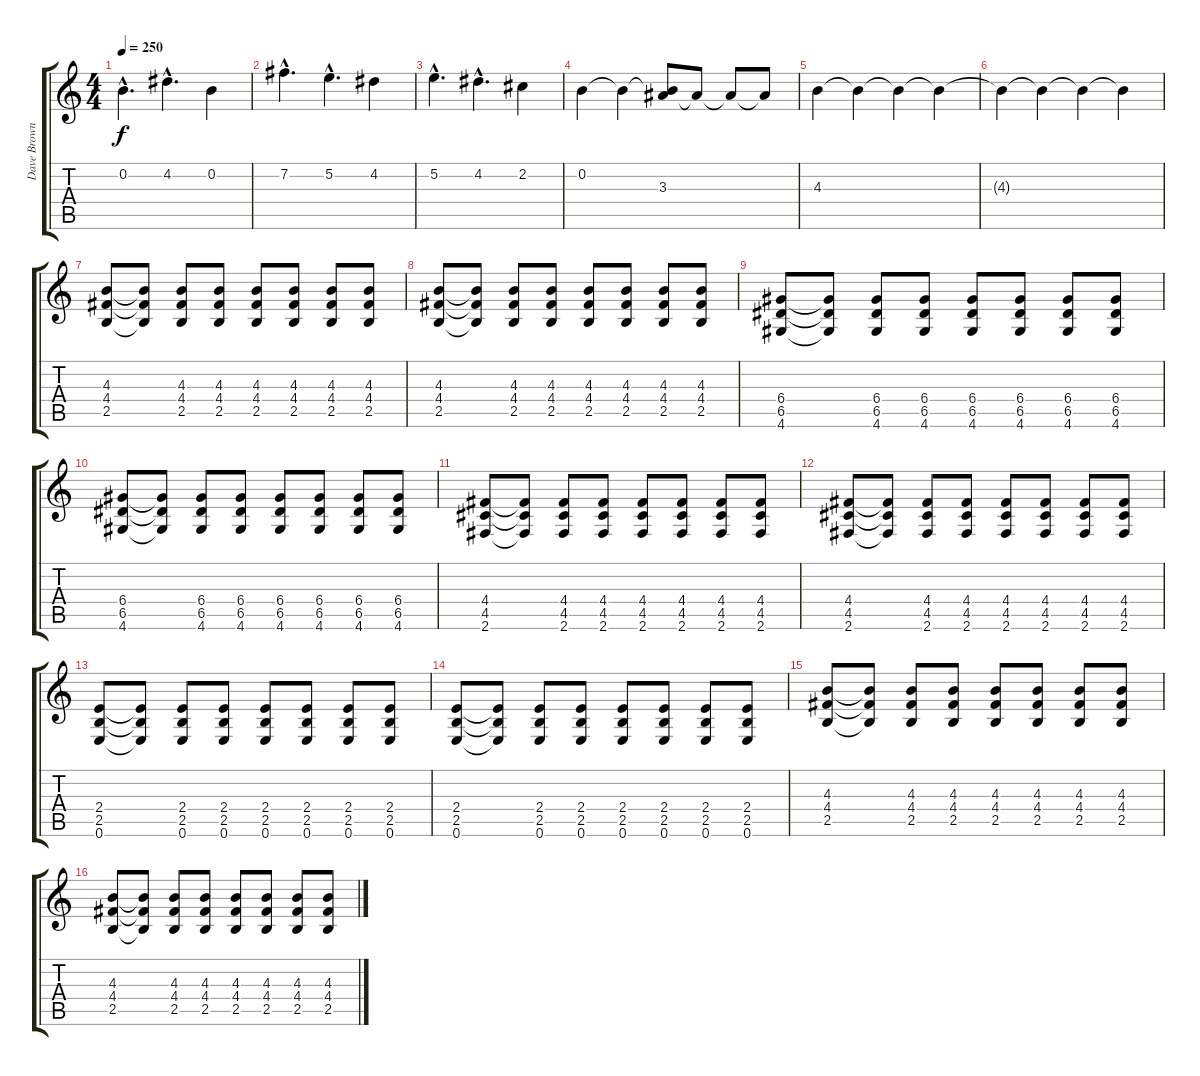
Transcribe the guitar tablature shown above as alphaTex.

\track ("Dave BrownSound" "Dave Brown") {instrument distortionguitar}
\staff {score tabs}
\tuning (E4 B3 G3 D3 A2 E2) {hide}
\ts (4 4)
\tempo 250
\clef g2
\ks c
0.2{hac}.4{d dy f} 4.2{hac}.4{d} 0.2.4 |
7.2{hac}.4{d} 5.2{hac}.4{d} 4.2.4 |
5.2{hac}.4{d} 4.2{hac}.4{d} 2.2.4 |
0.2.4 0.2{t}.4 (0.2{t} 3.3).8 3.3{t}.8 3.3{t}.8 3.3{t}.8 |
4.3.4 4.3{t}.4 4.3{t}.4 4.3{t}.4 |
4.3{t}.4 4.3{t}.4 4.3{t}.4 4.3{t}.4 |
(4.3 4.4 2.5).8 (4.3{t} 4.4{t} 2.5{t}).8 (4.3 4.4 2.5).8 (4.3 4.4 2.5).8 (4.3 4.4 2.5).8 (4.3 4.4 2.5).8 (4.3 4.4 2.5).8 (4.3 4.4 2.5).8 |
(4.3 4.4 2.5).8 (4.3{t} 4.4{t} 2.5{t}).8 (4.3 4.4 2.5).8 (4.3 4.4 2.5).8 (4.3 4.4 2.5).8 (4.3 4.4 2.5).8 (4.3 4.4 2.5).8 (4.3 4.4 2.5).8 |
(6.4 6.5 4.6).8 (6.4{t} 6.5{t} 4.6{t}).8 (6.4 6.5 4.6).8 (6.4 6.5 4.6).8 (6.4 6.5 4.6).8 (6.4 6.5 4.6).8 (6.4 6.5 4.6).8 (6.4 6.5 4.6).8 |
(6.4 6.5 4.6).8 (6.4{t} 6.5{t} 4.6{t}).8 (6.4 6.5 4.6).8 (6.4 6.5 4.6).8 (6.4 6.5 4.6).8 (6.4 6.5 4.6).8 (6.4 6.5 4.6).8 (6.4 6.5 4.6).8 |
(4.4 4.5 2.6).8 (4.4{t} 4.5{t} 2.6{t}).8 (4.4 4.5 2.6).8 (4.4 4.5 2.6).8 (4.4 4.5 2.6).8 (4.4 4.5 2.6).8 (4.4 4.5 2.6).8 (4.4 4.5 2.6).8 |
(4.4 4.5 2.6).8 (4.4{t} 4.5{t} 2.6{t}).8 (4.4 4.5 2.6).8 (4.4 4.5 2.6).8 (4.4 4.5 2.6).8 (4.4 4.5 2.6).8 (4.4 4.5 2.6).8 (4.4 4.5 2.6).8 |
(2.4 2.5 0.6).8 (2.4{t} 2.5{t} 0.6{t}).8 (2.4 2.5 0.6).8 (2.4 2.5 0.6).8 (2.4 2.5 0.6).8 (2.4 2.5 0.6).8 (2.4 2.5 0.6).8 (2.4 2.5 0.6).8 |
(2.4 2.5 0.6).8 (2.4{t} 2.5{t} 0.6{t}).8 (2.4 2.5 0.6).8 (2.4 2.5 0.6).8 (2.4 2.5 0.6).8 (2.4 2.5 0.6).8 (2.4 2.5 0.6).8 (2.4 2.5 0.6).8 |
(4.3 4.4 2.5).8 (4.3{t} 4.4{t} 2.5{t}).8 (4.3 4.4 2.5).8 (4.3 4.4 2.5).8 (4.3 4.4 2.5).8 (4.3 4.4 2.5).8 (4.3 4.4 2.5).8 (4.3 4.4 2.5).8 |
(4.3 4.4 2.5).8 (4.3{t} 4.4{t} 2.5{t}).8 (4.3 4.4 2.5).8 (4.3 4.4 2.5).8 (4.3 4.4 2.5).8 (4.3 4.4 2.5).8 (4.3 4.4 2.5).8 (4.3 4.4 2.5).8
